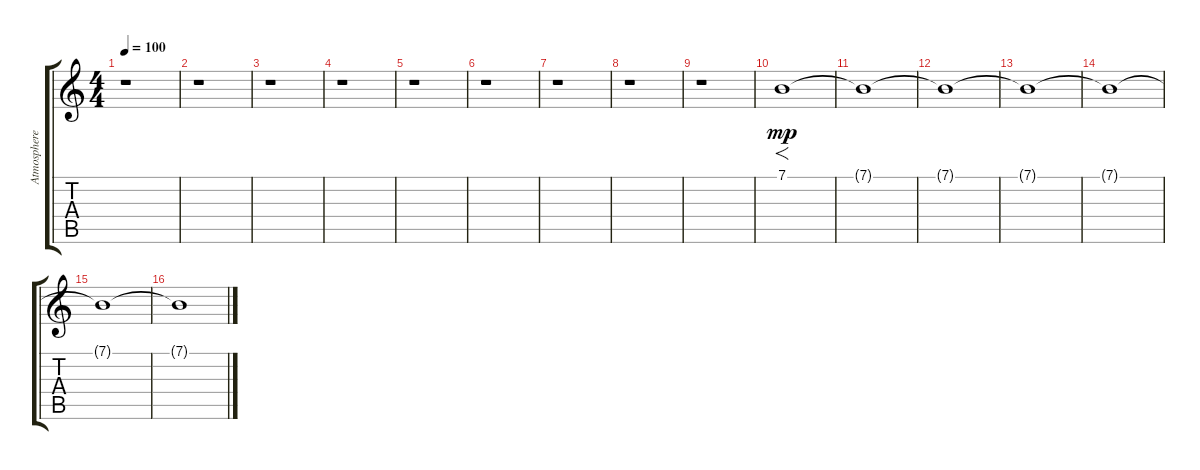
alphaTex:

\track ("Atmosphere" "Atmosphere") {instrument fx4atmosphere}
\staff {score tabs}
\tuning (E4 B3 G3 D3 A2 E2) {hide}
\ts (4 4)
\tempo 100
\clef g2
\ks c
r.1{dy mp} |
r.1 |
r.1 |
r.1 |
r.1 |
r.1 |
r.1 |
r.1 |
r.1 |
7.1.1{f} |
7.1{t}.1 |
7.1{t}.1 |
7.1{t}.1 |
7.1{t}.1 |
7.1{t}.1 |
7.1{t}.1
